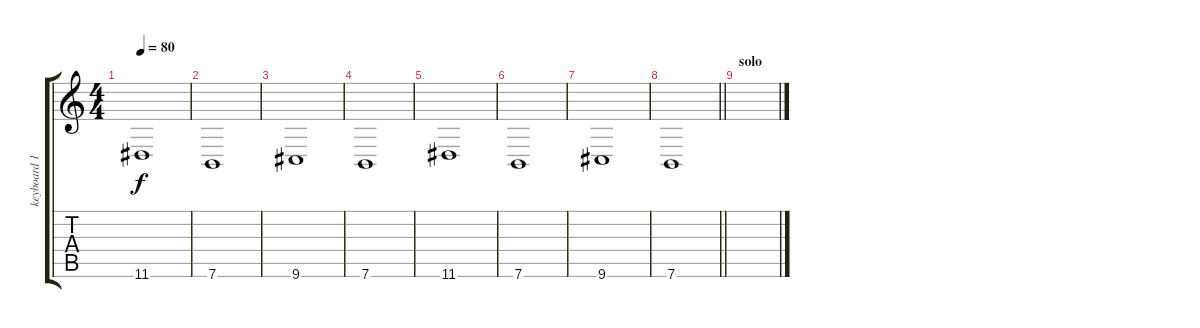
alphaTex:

\track ("keyboard 1" "keyboard 1") {instrument whistle}
\staff {score tabs}
\tuning (E4 B3 G3 D3 A2 E2) {hide}
\ts (4 4)
\tempo 80
\clef g2
\ks c
11.6.1{dy f} |
7.6.1 |
9.6.1 |
7.6.1 |
11.6.1 |
7.6.1 |
9.6.1 |
\barLineRight lightlight
7.6.1 |
\section ("" "solo")
